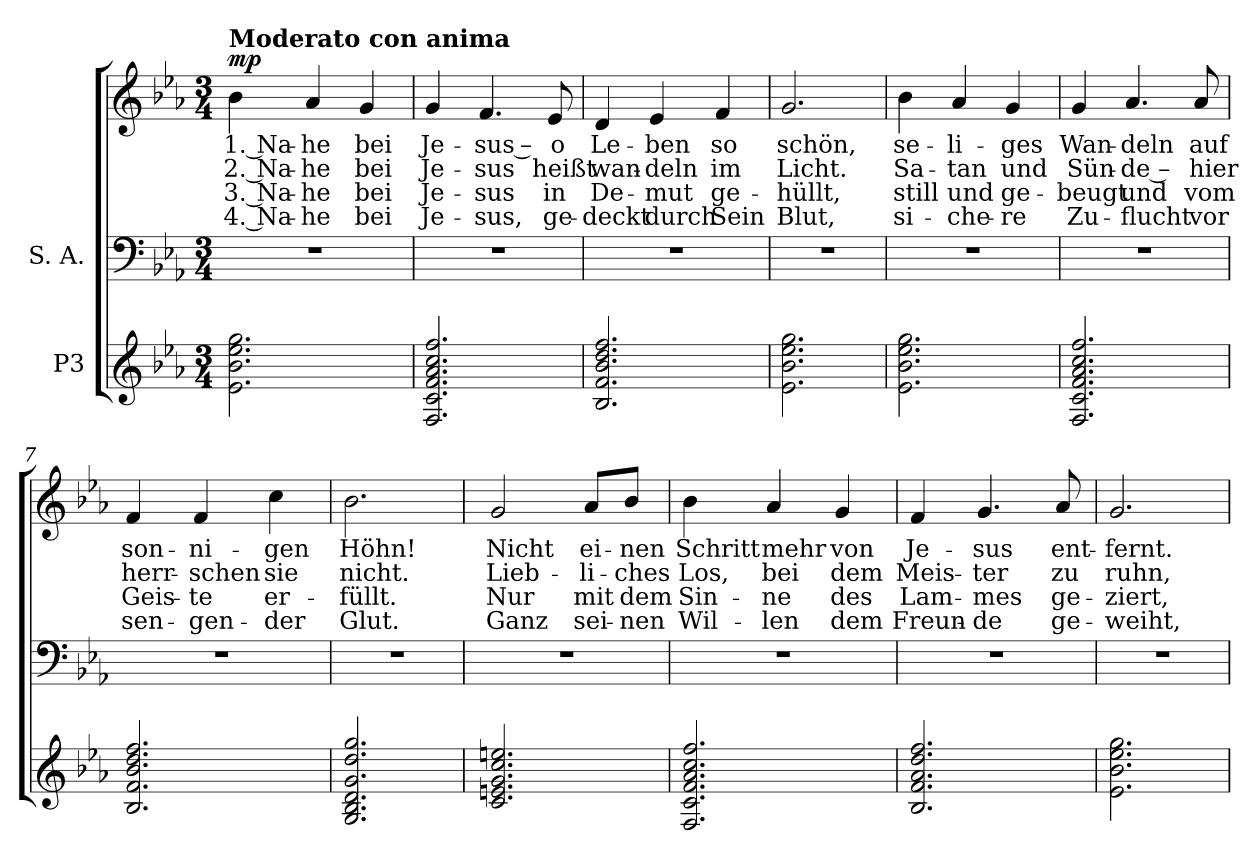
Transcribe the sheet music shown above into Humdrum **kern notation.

**kern	**kern	**kern	**text	**text	**text	**text	**dynam
*part2	*part1	*part1	*part1	*part1	*part1	*part1	*part1
*staff3	*staff2	*staff1	*staff1	*staff1	*staff1	*staff1	*staff1/2
*I"P3	*I"S.  A.	*	*	*	*	*	*
!!LO:PB:g=z
*clefG2	*clefF4	*clefG2	*	*	*	*	*
*ITrd7c12	*	*	*	*	*	*	*
*k[b-e-a-]	*k[b-e-a-]	*k[b-e-a-]	*	*	*	*	*
*E-:	*E-:	*E-:	*	*	*	*	*
*M3/4	*M3/4	*M3/4	*	*	*	*	*
=1	=1	=1	=1	=1	=1	=1	=1
!	!LO:N:vis=1	!	!	!	!	!	!
!	!	!LO:TX:a:B:t=Moderato con anima	!	!	!	!	!
!	!	!	!LO:LY:b:color=#000000	!LO:LY:b:color=#000000	!LO:LY:b:color=#000000	!LO:LY:b:color=#000000	!
2.E-i\ 2.B-i 2.e-i 2.gi	2.r	4b-i\	1. Na-	2. Na-	3. Na-	4. Na-	mp
!	!	!	!LO:LY:b:color=#000000	!LO:LY:b:color=#000000	!LO:LY:b:color=#000000	!LO:LY:b:color=#000000	!
.	.	4a-i/	-he	-he	-he	-he	.
!	!	!	!LO:LY:b:color=#000000	!LO:LY:b:color=#000000	!LO:LY:b:color=#000000	!LO:LY:b:color=#000000	!
.	.	4gi/	bei	bei	bei	bei	.
=2	=2	=2	=2	=2	=2	=2	=2
!	!LO:N:vis=1	!	!	!	!	!	!
!	!	!	!LO:LY:b:color=#000000	!LO:LY:b:color=#000000	!LO:LY:b:color=#000000	!LO:LY:b:color=#000000	!
2.FFi/ 2.Ci 2.Fi 2.A-i 2.ci 2.fi	2.r	4gi/	Je-	Je-	Je-	Je-	.
!	!	!	!LO:LY:b:color=#000000	!LO:LY:b:color=#000000	!LO:LY:b:color=#000000	!LO:LY:b:color=#000000	!
.	.	4.fi/	-sus –	-sus	-sus	-sus,	.
!	!	!	!LO:LY:b:color=#000000	!LO:LY:b:color=#000000	!LO:LY:b:color=#000000	!LO:LY:b:color=#000000	!
.	.	8e-i/	o	heißt	in	ge-	.
=3	=3	=3	=3	=3	=3	=3	=3
!	!LO:N:vis=1	!	!	!	!	!	!
!	!	!	!LO:LY:b:color=#000000	!LO:LY:b:color=#000000	!LO:LY:b:color=#000000	!LO:LY:b:color=#000000	!
2.BB-i/ 2.Fi 2.B-i 2.di 2.fi	2.r	4di/	Le-	wan-	De-	-deckt	.
!	!	!	!LO:LY:b:color=#000000	!LO:LY:b:color=#000000	!LO:LY:b:color=#000000	!LO:LY:b:color=#000000	!
.	.	4e-i/	-ben	-deln	-mut	durch	.
!	!	!	!LO:LY:b:color=#000000	!LO:LY:b:color=#000000	!LO:LY:b:color=#000000	!LO:LY:b:color=#000000	!
.	.	4fi/	so	im	ge-	Sein	.
=4	=4	=4	=4	=4	=4	=4	=4
!	!LO:N:vis=1	!	!	!	!	!	!
!	!	!	!LO:LY:b:color=#000000	!LO:LY:b:color=#000000	!LO:LY:b:color=#000000	!LO:LY:b:color=#000000	!
2.E-i\ 2.B-i 2.e-i 2.gi	2.r	2.gi/	schön,	Licht.	-hüllt,	Blut,	.
=5	=5	=5	=5	=5	=5	=5	=5
!	!LO:N:vis=1	!	!	!	!	!	!
!	!	!	!LO:LY:b:color=#000000	!LO:LY:b:color=#000000	!LO:LY:b:color=#000000	!LO:LY:b:color=#000000	!
2.E-i\ 2.B-i 2.e-i 2.gi	2.r	4b-i\	se-	Sa-	still	si-	.
!	!	!	!LO:LY:b:color=#000000	!LO:LY:b:color=#000000	!LO:LY:b:color=#000000	!LO:LY:b:color=#000000	!
.	.	4a-i/	-li-	-tan	und	-che-	.
!	!	!	!LO:LY:b:color=#000000	!LO:LY:b:color=#000000	!LO:LY:b:color=#000000	!LO:LY:b:color=#000000	!
.	.	4gi/	-ges	und	ge-	-re	.
!!LO:LB:g=z
=6	=6	=6	=6	=6	=6	=6	=6
!	!LO:N:vis=1	!	!	!	!	!	!
!	!	!	!LO:LY:b:color=#000000	!LO:LY:b:color=#000000	!LO:LY:b:color=#000000	!LO:LY:b:color=#000000	!
2.FFi/ 2.Ci 2.Fi 2.A-i 2.ci 2.fi	2.r	4gi/	Wan-	Sün-	-beugt	Zu-	.
!	!	!	!LO:LY:b:color=#000000	!LO:LY:b:color=#000000	!LO:LY:b:color=#000000	!LO:LY:b:color=#000000	!
.	.	4.a-i/	-deln	-de –	und	-flucht	.
!	!	!	!LO:LY:b:color=#000000	!LO:LY:b:color=#000000	!LO:LY:b:color=#000000	!LO:LY:b:color=#000000	!
.	.	8a-i/	auf	hier	vom	vor	.
=7	=7	=7	=7	=7	=7	=7	=7
!	!LO:N:vis=1	!	!	!	!	!	!
!	!	!	!LO:LY:b:color=#000000	!LO:LY:b:color=#000000	!LO:LY:b:color=#000000	!LO:LY:b:color=#000000	!
2.BB-i/ 2.Fi 2.B-i 2.di 2.fi	2.r	4fi/	son-	herr-	Geis-	sen-	.
!	!	!	!LO:LY:b:color=#000000	!LO:LY:b:color=#000000	!LO:LY:b:color=#000000	!LO:LY:b:color=#000000	!
.	.	4fi/	-ni-	-schen	-te	-gen-	.
!	!	!	!LO:LY:b:color=#000000	!LO:LY:b:color=#000000	!LO:LY:b:color=#000000	!LO:LY:b:color=#000000	!
.	.	4cci\	-gen	sie	er-	-der	.
=8	=8	=8	=8	=8	=8	=8	=8
!	!LO:N:vis=1	!	!	!	!	!	!
!	!	!	!LO:LY:b:color=#000000	!LO:LY:b:color=#000000	!LO:LY:b:color=#000000	!LO:LY:b:color=#000000	!
2.GGi/ 2.BB-i 2.Di 2.Gi 2.di 2.gi	2.r	2.b-i\	Höhn!	nicht.	-füllt.	Glut.	.
=9	=9	=9	=9	=9	=9	=9	=9
!	!LO:N:vis=1	!	!	!	!	!	!
!	!	!	!LO:LY:b:color=#000000	!LO:LY:b:color=#000000	!LO:LY:b:color=#000000	!LO:LY:b:color=#000000	!
2.Ci/ 2.Eni 2.Gi 2.ci 2.eni	2.r	2gi/	Nicht	Lieb-	Nur	Ganz	.
!	!	!	!LO:LY:b:color=#000000	!LO:LY:b:color=#000000	!LO:LY:b:color=#000000	!LO:LY:b:color=#000000	!
.	.	8a-i/L	ei-	-li-	mit	sei-	.
!	!	!	!LO:LY:b:color=#000000	!LO:LY:b:color=#000000	!LO:LY:b:color=#000000	!LO:LY:b:color=#000000	!
.	.	8b-i/J	-nen	-ches	dem	-nen	.
=10	=10	=10	=10	=10	=10	=10	=10
!	!LO:N:vis=1	!	!	!	!	!	!
!	!	!	!LO:LY:b:color=#000000	!LO:LY:b:color=#000000	!LO:LY:b:color=#000000	!LO:LY:b:color=#000000	!
2.FFi/ 2.Ci 2.Fi 2.A-i 2.ci 2.fi	2.r	4b-i\	Schritt	Los,	Sin-	Wil-	.
!	!	!	!LO:LY:b:color=#000000	!LO:LY:b:color=#000000	!LO:LY:b:color=#000000	!LO:LY:b:color=#000000	!
.	.	4a-i/	mehr	bei	-ne	-len	.
!	!	!	!LO:LY:b:color=#000000	!LO:LY:b:color=#000000	!LO:LY:b:color=#000000	!LO:LY:b:color=#000000	!
.	.	4gi/	von	dem	des	dem	.
=11	=11	=11	=11	=11	=11	=11	=11
!	!LO:N:vis=1	!	!	!	!	!	!
!	!	!	!LO:LY:b:color=#000000	!LO:LY:b:color=#000000	!LO:LY:b:color=#000000	!LO:LY:b:color=#000000	!
2.BB-i/ 2.Fi 2.A-i 2.di 2.fi	2.r	4fi/	Je-	Meis-	Lam-	Freun-	.
!	!	!	!LO:LY:b:color=#000000	!LO:LY:b:color=#000000	!LO:LY:b:color=#000000	!LO:LY:b:color=#000000	!
.	.	4.gi/	-sus	-ter	-mes	-de	.
!	!	!	!LO:LY:b:color=#000000	!LO:LY:b:color=#000000	!LO:LY:b:color=#000000	!LO:LY:b:color=#000000	!
.	.	8a-i/	ent-	zu	ge-	ge-	.
!!LO:LB:g=z
=12	=12	=12	=12	=12	=12	=12	=12
!	!LO:N:vis=1	!	!	!	!	!	!
!	!	!	!LO:LY:b:color=#000000	!LO:LY:b:color=#000000	!LO:LY:b:color=#000000	!LO:LY:b:color=#000000	!
2.E-i\ 2.B-i 2.e-i 2.gi	2.r	2.gi/	-fernt.	ruhn,	-ziert,	-weiht,	.
=	=	=	=	=	=	=	=
*-	*-	*-	*-	*-	*-	*-	*-
